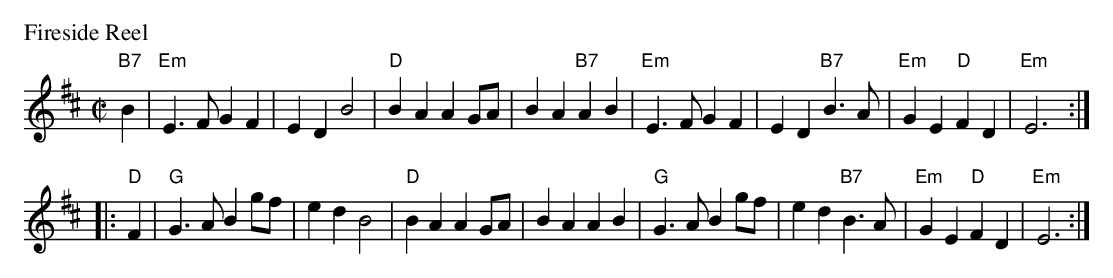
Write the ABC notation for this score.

X:1
P: Fireside Reel
M: C|
L: 1/4
K: EDor
"B7"B\
|  "Em"E>F GF \
| ED B2 \
| "D"BA AG/A/ \
| BA "B7"AB \
|  "Em"E>F GF \
| ED "B7"B>A \
| "Em"GE "D"FD \
| "Em"E3 :|
|: "D"F \
|  "G"G>A Bg/f/ \
| ed B2 \
| "D"BA AG/A/ \
| BA AB \
|  "G"G>A Bg/f/ \
| ed "B7"B>A \
| "Em"GE "D"FD \
| "Em"E3 :|
